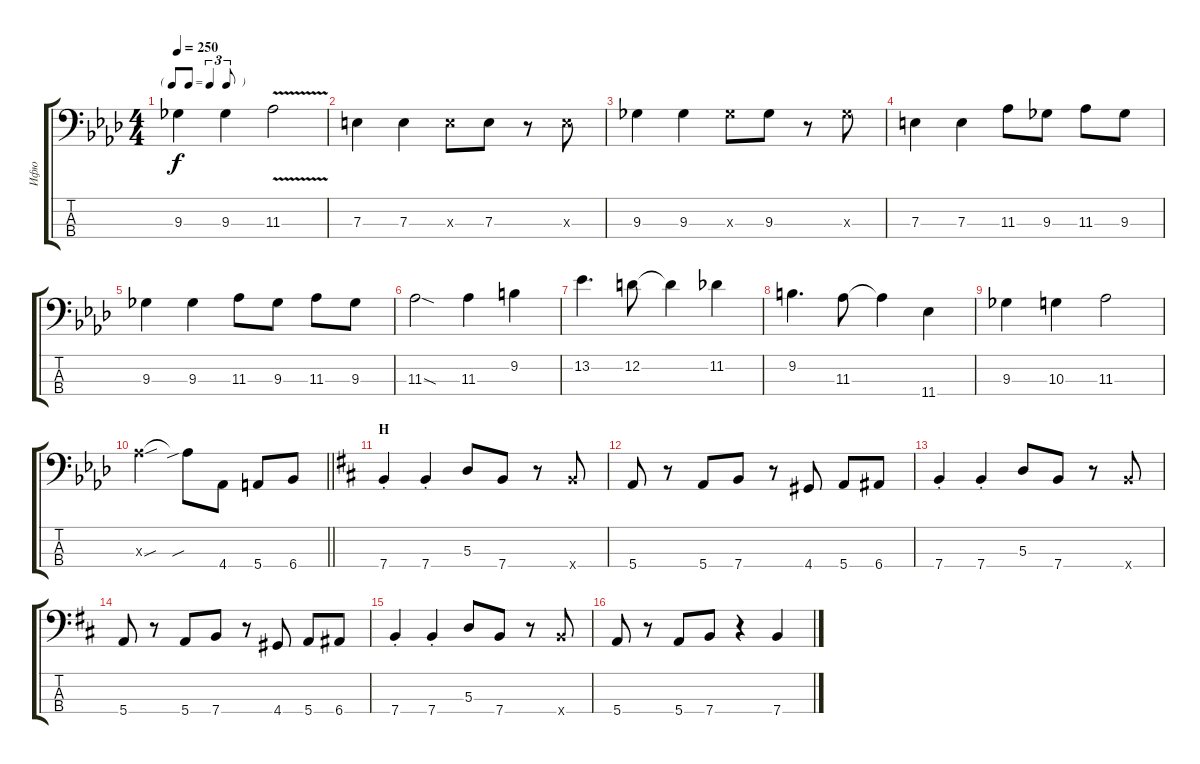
\track ("Ифю" "Ифю") {instrument electricbassfinger}
\staff {score tabs}
\tuning (G2 D2 A1 E1) {hide}
\ts (4 4)
\tf triplet8th
\tempo 250
\clef f4
\ks ab
9.3.4{dy f} 9.3.4 11.3{v}.2 |
7.3.4 7.3.4 7.3{x}.8 7.3.8 r.8 7.3{x}.8 |
9.3.4 9.3.4 9.3{x}.8 9.3.8 r.8 9.3{x}.8 |
7.3.4 7.3.4 11.3.8 9.3.8 11.3.8 9.3.8 |
9.3.4 9.3.4 11.3.8 9.3.8 11.3.8 9.3.8 |
11.3{sod}.2 11.3.4 9.2.4 |
13.2.4{d} 12.2.8 12.2{t}.4 11.2.4 |
9.2.4{d} 11.3.8 11.3{t}.4 11.4.4 |
9.3.4 10.3.4 11.3.2 |
\barLineRight lightlight
11.3{sou x}.2 11.3{sib t}.8 4.4.8 5.4.8 6.4.8 |
\section ("" "H")
\ks d
7.4{st}.4 7.4{st}.4 5.3.8 7.4.8 r.8 7.4{x}.8 |
5.4.8 r.8 5.4.8 7.4.8 r.8 4.4.8 5.4.8 6.4.8 |
7.4{st}.4 7.4{st}.4 5.3.8 7.4.8 r.8 7.4{x}.8 |
5.4.8 r.8 5.4.8 7.4.8 r.8 4.4.8 5.4.8 6.4.8 |
7.4{st}.4 7.4{st}.4 5.3.8 7.4.8 r.8 7.4{x}.8 |
5.4.8 r.8 5.4.8 7.4.8 r.4 7.4.4
